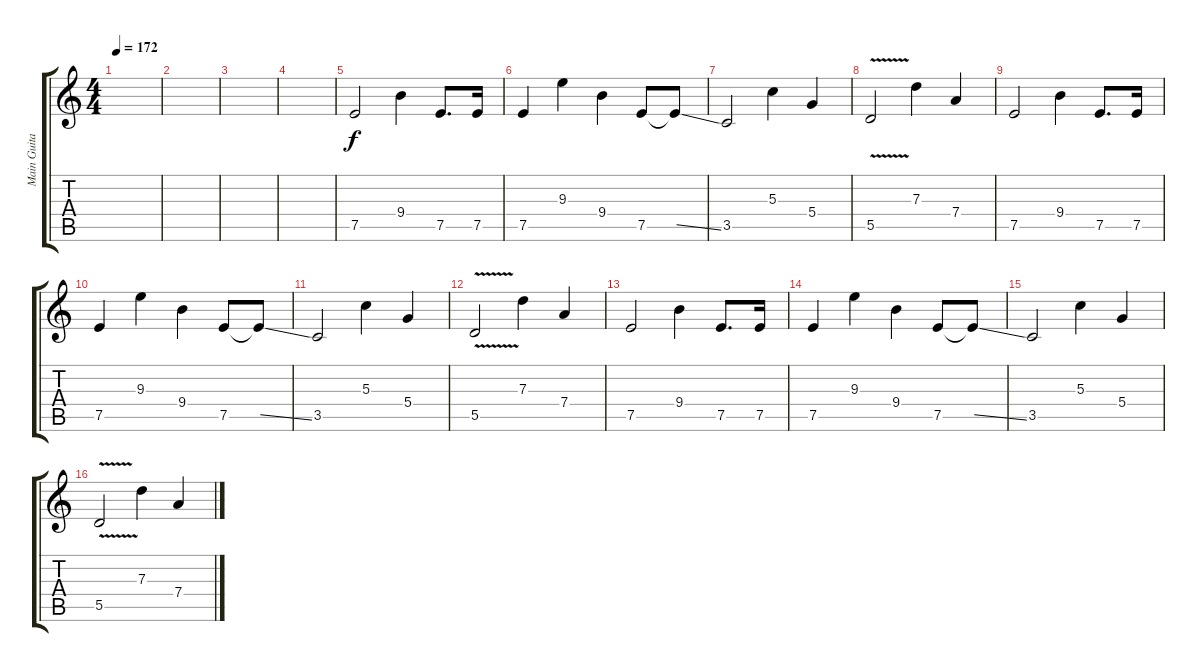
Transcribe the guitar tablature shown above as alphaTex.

\track ("Main Guitar" "Main Guita") {instrument overdrivenguitar}
\staff {score tabs}
\tuning (E4 B3 G3 D3 A2 E2) {hide}
\ts (4 4)
\tempo 172
\clef g2
\ks c
|
|
|
|
7.5.2 9.4.4 7.5.8{d} 7.5.16 |
7.5.4 9.3.4 9.4.4 7.5.8 7.5{ss t}.8 |
3.5.2 5.3.4 5.4.4 |
5.5{v}.2 7.3.4 7.4.4 |
7.5.2 9.4.4 7.5.8{d} 7.5.16 |
7.5.4 9.3.4 9.4.4 7.5.8 7.5{ss t}.8 |
3.5.2 5.3.4 5.4.4 |
5.5{v}.2 7.3.4 7.4.4 |
7.5.2 9.4.4 7.5.8{d} 7.5.16 |
7.5.4 9.3.4 9.4.4 7.5.8 7.5{ss t}.8 |
3.5.2 5.3.4 5.4.4 |
5.5{v}.2 7.3.4 7.4.4
